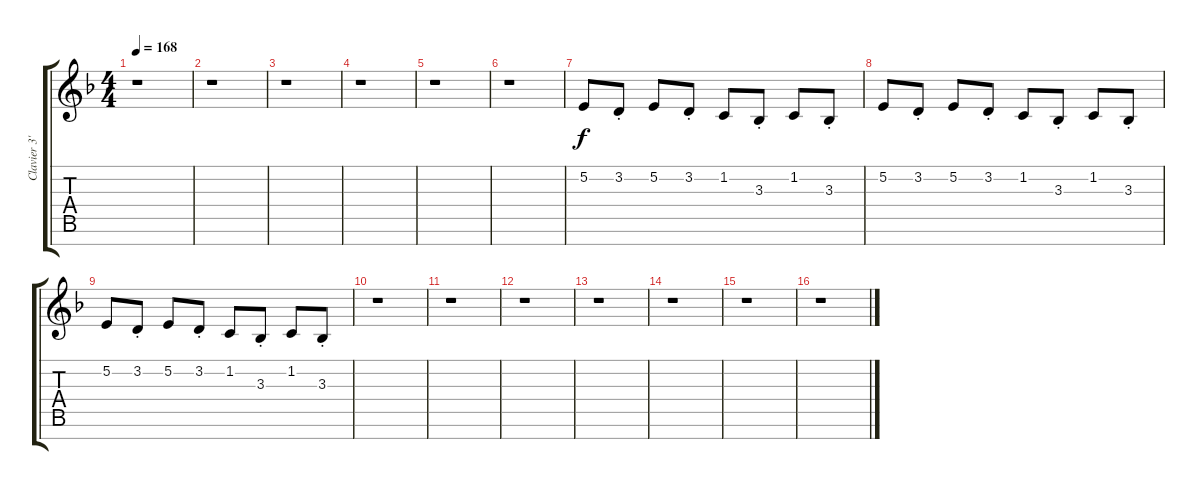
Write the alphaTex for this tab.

\track ("Clavier 3'" "Clavier 3'") {instrument stringensemble1}
\staff {score tabs}
\tuning (E4 B3 G3 D3 A2 E2 B1) {hide}
\ts (4 4)
\tempo 168
\clef g2
\ks f
r.1{dy f} |
r.1 |
r.1 |
r.1 |
r.1 |
r.1 |
5.2.8 3.2{st}.8 5.2.8 3.2{st}.8 1.2.8 3.3{st}.8 1.2.8 3.3{st}.8 |
5.2.8 3.2{st}.8 5.2.8 3.2{st}.8 1.2.8 3.3{st}.8 1.2.8 3.3{st}.8 |
5.2.8 3.2{st}.8 5.2.8 3.2{st}.8 1.2.8 3.3{st}.8 1.2.8 3.3{st}.8 |
r.1 |
r.1 |
r.1 |
r.1 |
r.1 |
r.1 |
r.1
